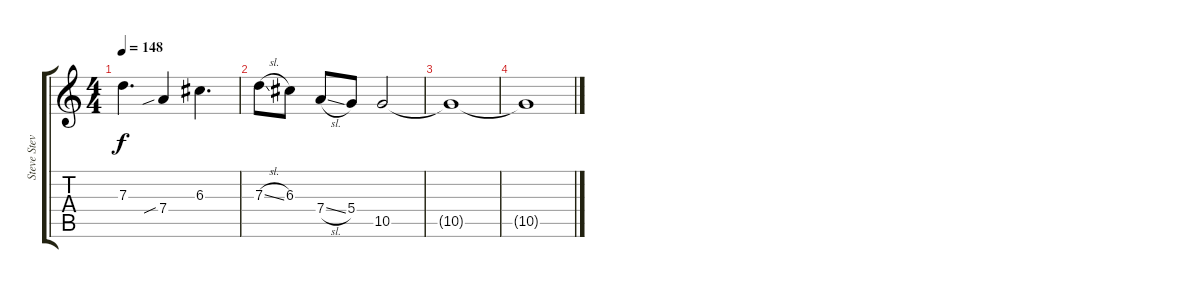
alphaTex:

\track ("Steve Stevens" "Steve Stev") {instrument distortionguitar}
\staff {score tabs}
\tuning (E4 B3 G3 D3 A2 E2) {hide}
\ts (4 4)
\tempo 148
\clef g2
\ks c
7.3.4{d dy f} 7.4{sib}.4 6.3.4{d} |
7.3{sl}.8 6.3.8 7.4{sl}.8 5.4.8 10.5.2 |
10.5{t}.1 |
10.5{t}.1
